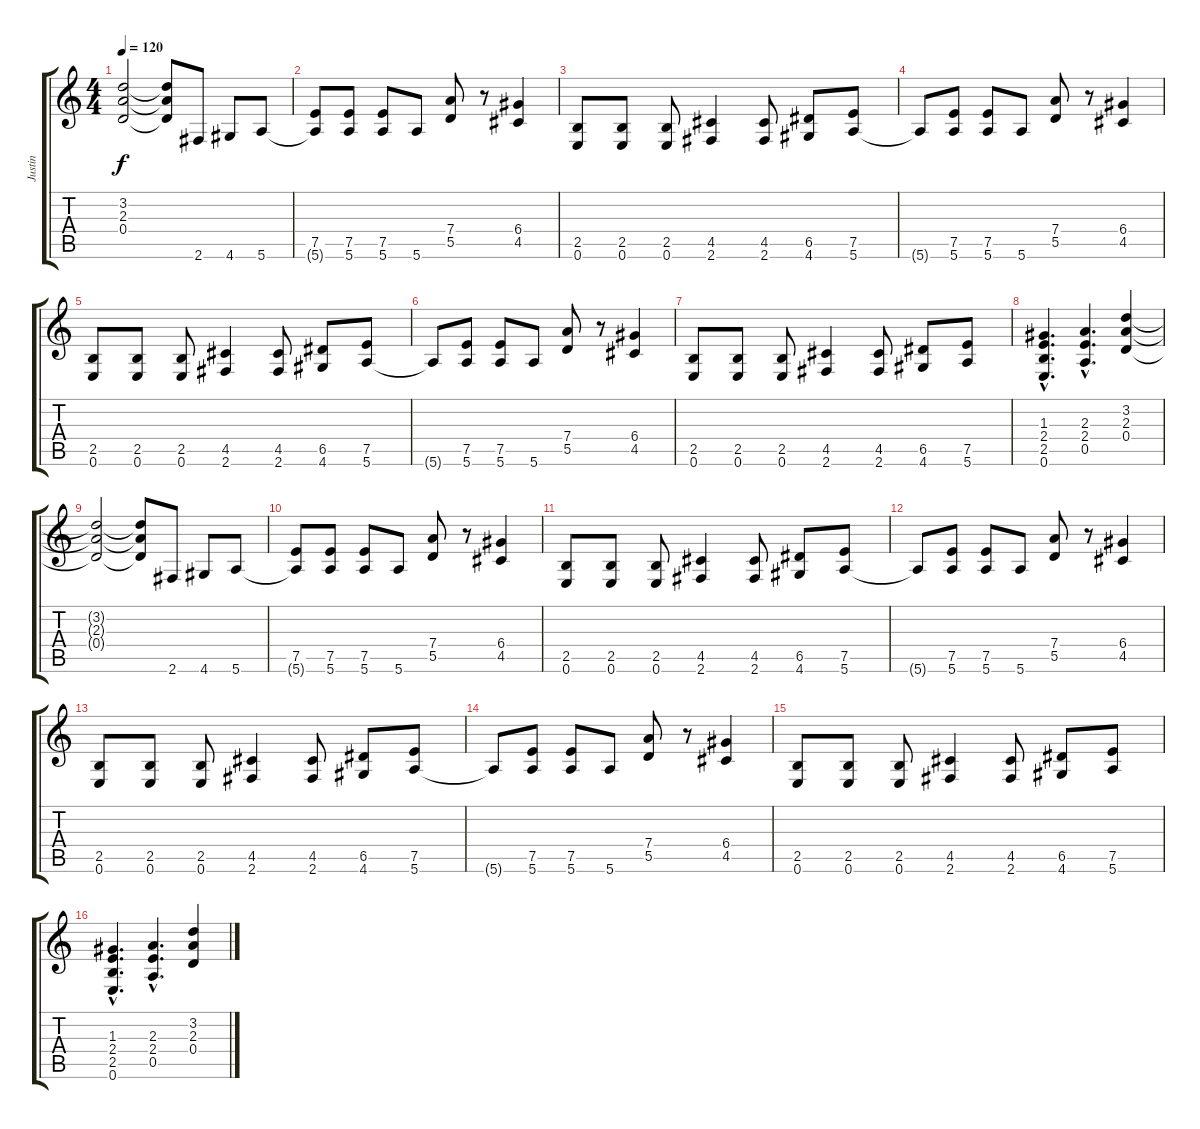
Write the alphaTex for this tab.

\track ("Justin" "Justin") {instrument overdrivenguitar}
\staff {score tabs}
\tuning (E4 B3 G3 D3 A2 E2) {hide}
\ts (4 4)
\tempo 120
\clef g2
\ks c
(3.2{t} 2.3{t} 0.4{t}).2{dy f} (3.2{t} 2.3{t} 0.4{t}).8 2.6.8 4.6.8 5.6.8 |
(7.5 5.6{t}).8 (7.5 5.6).8 (7.5 5.6).8 5.6.8 (7.4 5.5).8 r.8 (6.4 4.5).4 |
(2.5 0.6).8 (2.5 0.6).8 (2.5 0.6).8 (4.5 2.6).4 (4.5 2.6).8 (6.5 4.6).8 (7.5 5.6).8 |
5.6{t}.8 (7.5 5.6).8 (7.5 5.6).8 5.6.8 (7.4 5.5).8 r.8 (6.4 4.5).4 |
(2.5 0.6).8 (2.5 0.6).8 (2.5 0.6).8 (4.5 2.6).4 (4.5 2.6).8 (6.5 4.6).8 (7.5 5.6).8 |
5.6{t}.8 (7.5 5.6).8 (7.5 5.6).8 5.6.8 (7.4 5.5).8 r.8 (6.4 4.5).4 |
(2.5 0.6).8 (2.5 0.6).8 (2.5 0.6).8 (4.5 2.6).4 (4.5 2.6).8 (6.5 4.6).8 (7.5 5.6).8 |
(1.3{hac} 2.4{hac} 2.5{hac} 0.6{hac}).4{d} (2.3{hac} 2.4{hac} 0.5{hac}).4{d} (3.2 2.3 0.4).4 |
(3.2{t} 2.3{t} 0.4{t}).2 (3.2{t} 2.3{t} 0.4{t}).8 2.6.8 4.6.8 5.6.8 |
(7.5 5.6{t}).8 (7.5 5.6).8 (7.5 5.6).8 5.6.8 (7.4 5.5).8 r.8 (6.4 4.5).4 |
(2.5 0.6).8 (2.5 0.6).8 (2.5 0.6).8 (4.5 2.6).4 (4.5 2.6).8 (6.5 4.6).8 (7.5 5.6).8 |
5.6{t}.8 (7.5 5.6).8 (7.5 5.6).8 5.6.8 (7.4 5.5).8 r.8 (6.4 4.5).4 |
(2.5 0.6).8 (2.5 0.6).8 (2.5 0.6).8 (4.5 2.6).4 (4.5 2.6).8 (6.5 4.6).8 (7.5 5.6).8 |
5.6{t}.8 (7.5 5.6).8 (7.5 5.6).8 5.6.8 (7.4 5.5).8 r.8 (6.4 4.5).4 |
(2.5 0.6).8 (2.5 0.6).8 (2.5 0.6).8 (4.5 2.6).4 (4.5 2.6).8 (6.5 4.6).8 (7.5 5.6).8 |
(1.3{hac} 2.4{hac} 2.5{hac} 0.6{hac}).4{d} (2.3{hac} 2.4{hac} 0.5{hac}).4{d} (3.2 2.3 0.4).4
